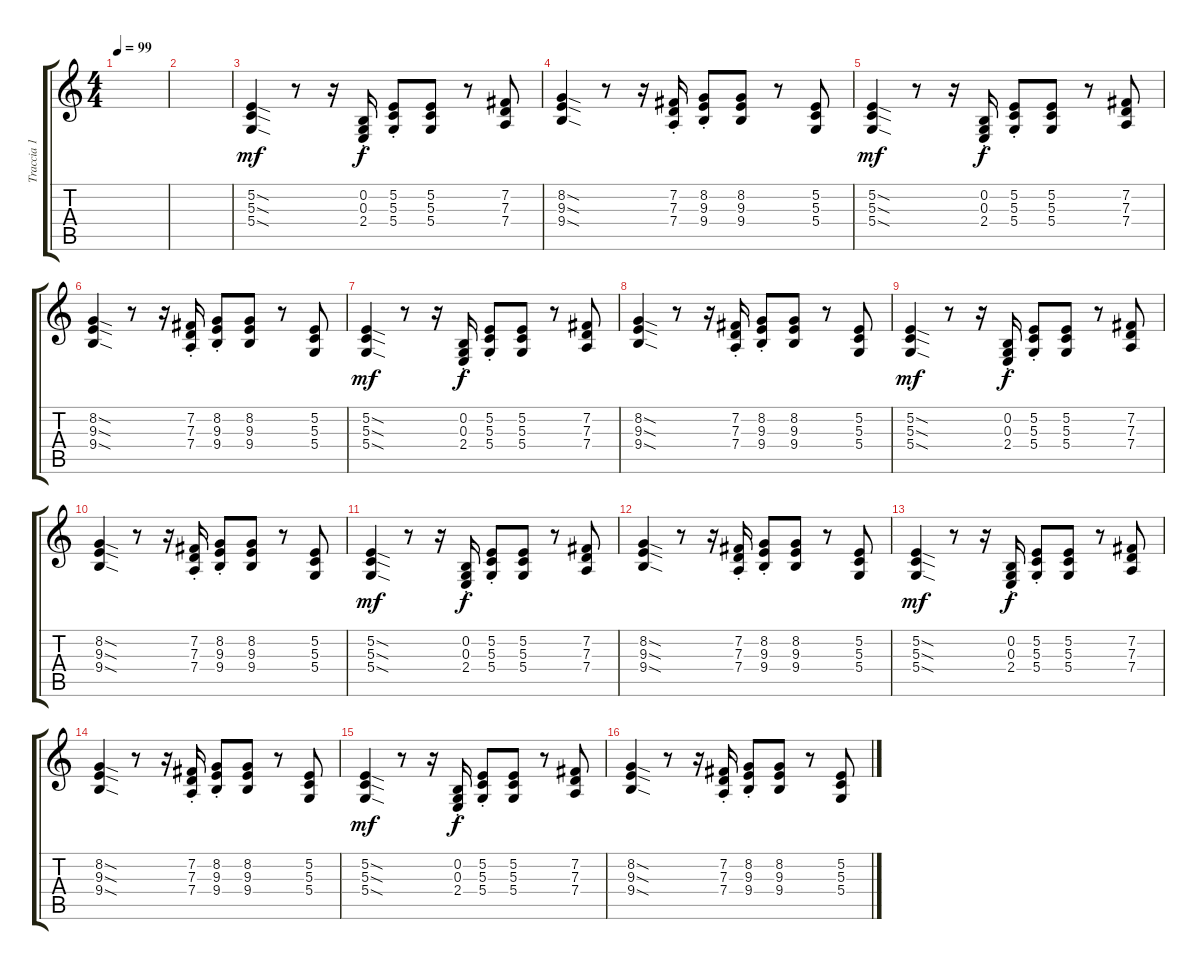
\track ("Traccia 1" "Traccia 1") {instrument drawbarorgan}
\staff {score tabs}
\tuning (E4 B3 G3 D3 A2 E2) {hide}
\ts (4 4)
\tempo 99
\clef g2
\ks c
|
|
(5.2{sod} 5.3{sod} 5.4{sod}).4{dy mf instrument overdrivenguitar} r.8 r.16 (0.2{st} 0.3{st} 2.4{st}).16{dy f} (5.2{st} 5.3{st} 5.4{st}).8 (5.2 5.3 5.4).8 r.8 (7.2 7.3 7.4).8 |
(8.2{sod} 9.3{sod} 9.4{sod}).4 r.8 r.16 (7.2{st} 7.3{st} 7.4{st}).16 (8.2{st} 9.3{st} 9.4{st}).8 (8.2 9.3 9.4).8 r.8 (5.2 5.3 5.4).8 |
(5.2{sod} 5.3{sod} 5.4{sod}).4{dy mf instrument overdrivenguitar} r.8 r.16 (0.2{st} 0.3{st} 2.4{st}).16{dy f} (5.2{st} 5.3{st} 5.4{st}).8 (5.2 5.3 5.4).8 r.8 (7.2 7.3 7.4).8 |
(8.2{sod} 9.3{sod} 9.4{sod}).4 r.8 r.16 (7.2{st} 7.3{st} 7.4{st}).16 (8.2{st} 9.3{st} 9.4{st}).8 (8.2 9.3 9.4).8 r.8 (5.2 5.3 5.4).8 |
(5.2{sod} 5.3{sod} 5.4{sod}).4{dy mf instrument overdrivenguitar} r.8 r.16 (0.2{st} 0.3{st} 2.4{st}).16{dy f} (5.2{st} 5.3{st} 5.4{st}).8 (5.2 5.3 5.4).8 r.8 (7.2 7.3 7.4).8 |
(8.2{sod} 9.3{sod} 9.4{sod}).4 r.8 r.16 (7.2{st} 7.3{st} 7.4{st}).16 (8.2{st} 9.3{st} 9.4{st}).8 (8.2 9.3 9.4).8 r.8 (5.2 5.3 5.4).8 |
(5.2{sod} 5.3{sod} 5.4{sod}).4{dy mf instrument overdrivenguitar} r.8 r.16 (0.2{st} 0.3{st} 2.4{st}).16{dy f} (5.2{st} 5.3{st} 5.4{st}).8 (5.2 5.3 5.4).8 r.8 (7.2 7.3 7.4).8 |
(8.2{sod} 9.3{sod} 9.4{sod}).4 r.8 r.16 (7.2{st} 7.3{st} 7.4{st}).16 (8.2{st} 9.3{st} 9.4{st}).8 (8.2 9.3 9.4).8 r.8 (5.2 5.3 5.4).8 |
(5.2{sod} 5.3{sod} 5.4{sod}).4{dy mf instrument overdrivenguitar} r.8 r.16 (0.2{st} 0.3{st} 2.4{st}).16{dy f} (5.2{st} 5.3{st} 5.4{st}).8 (5.2 5.3 5.4).8 r.8 (7.2 7.3 7.4).8 |
(8.2{sod} 9.3{sod} 9.4{sod}).4 r.8 r.16 (7.2{st} 7.3{st} 7.4{st}).16 (8.2{st} 9.3{st} 9.4{st}).8 (8.2 9.3 9.4).8 r.8 (5.2 5.3 5.4).8 |
(5.2{sod} 5.3{sod} 5.4{sod}).4{dy mf instrument overdrivenguitar} r.8 r.16 (0.2{st} 0.3{st} 2.4{st}).16{dy f} (5.2{st} 5.3{st} 5.4{st}).8 (5.2 5.3 5.4).8 r.8 (7.2 7.3 7.4).8 |
(8.2{sod} 9.3{sod} 9.4{sod}).4 r.8 r.16 (7.2{st} 7.3{st} 7.4{st}).16 (8.2{st} 9.3{st} 9.4{st}).8 (8.2 9.3 9.4).8 r.8 (5.2 5.3 5.4).8 |
(5.2{sod} 5.3{sod} 5.4{sod}).4{dy mf instrument overdrivenguitar} r.8 r.16 (0.2{st} 0.3{st} 2.4{st}).16{dy f} (5.2{st} 5.3{st} 5.4{st}).8 (5.2 5.3 5.4).8 r.8 (7.2 7.3 7.4).8 |
(8.2{sod} 9.3{sod} 9.4{sod}).4 r.8 r.16 (7.2{st} 7.3{st} 7.4{st}).16 (8.2{st} 9.3{st} 9.4{st}).8 (8.2 9.3 9.4).8 r.8 (5.2 5.3 5.4).8
